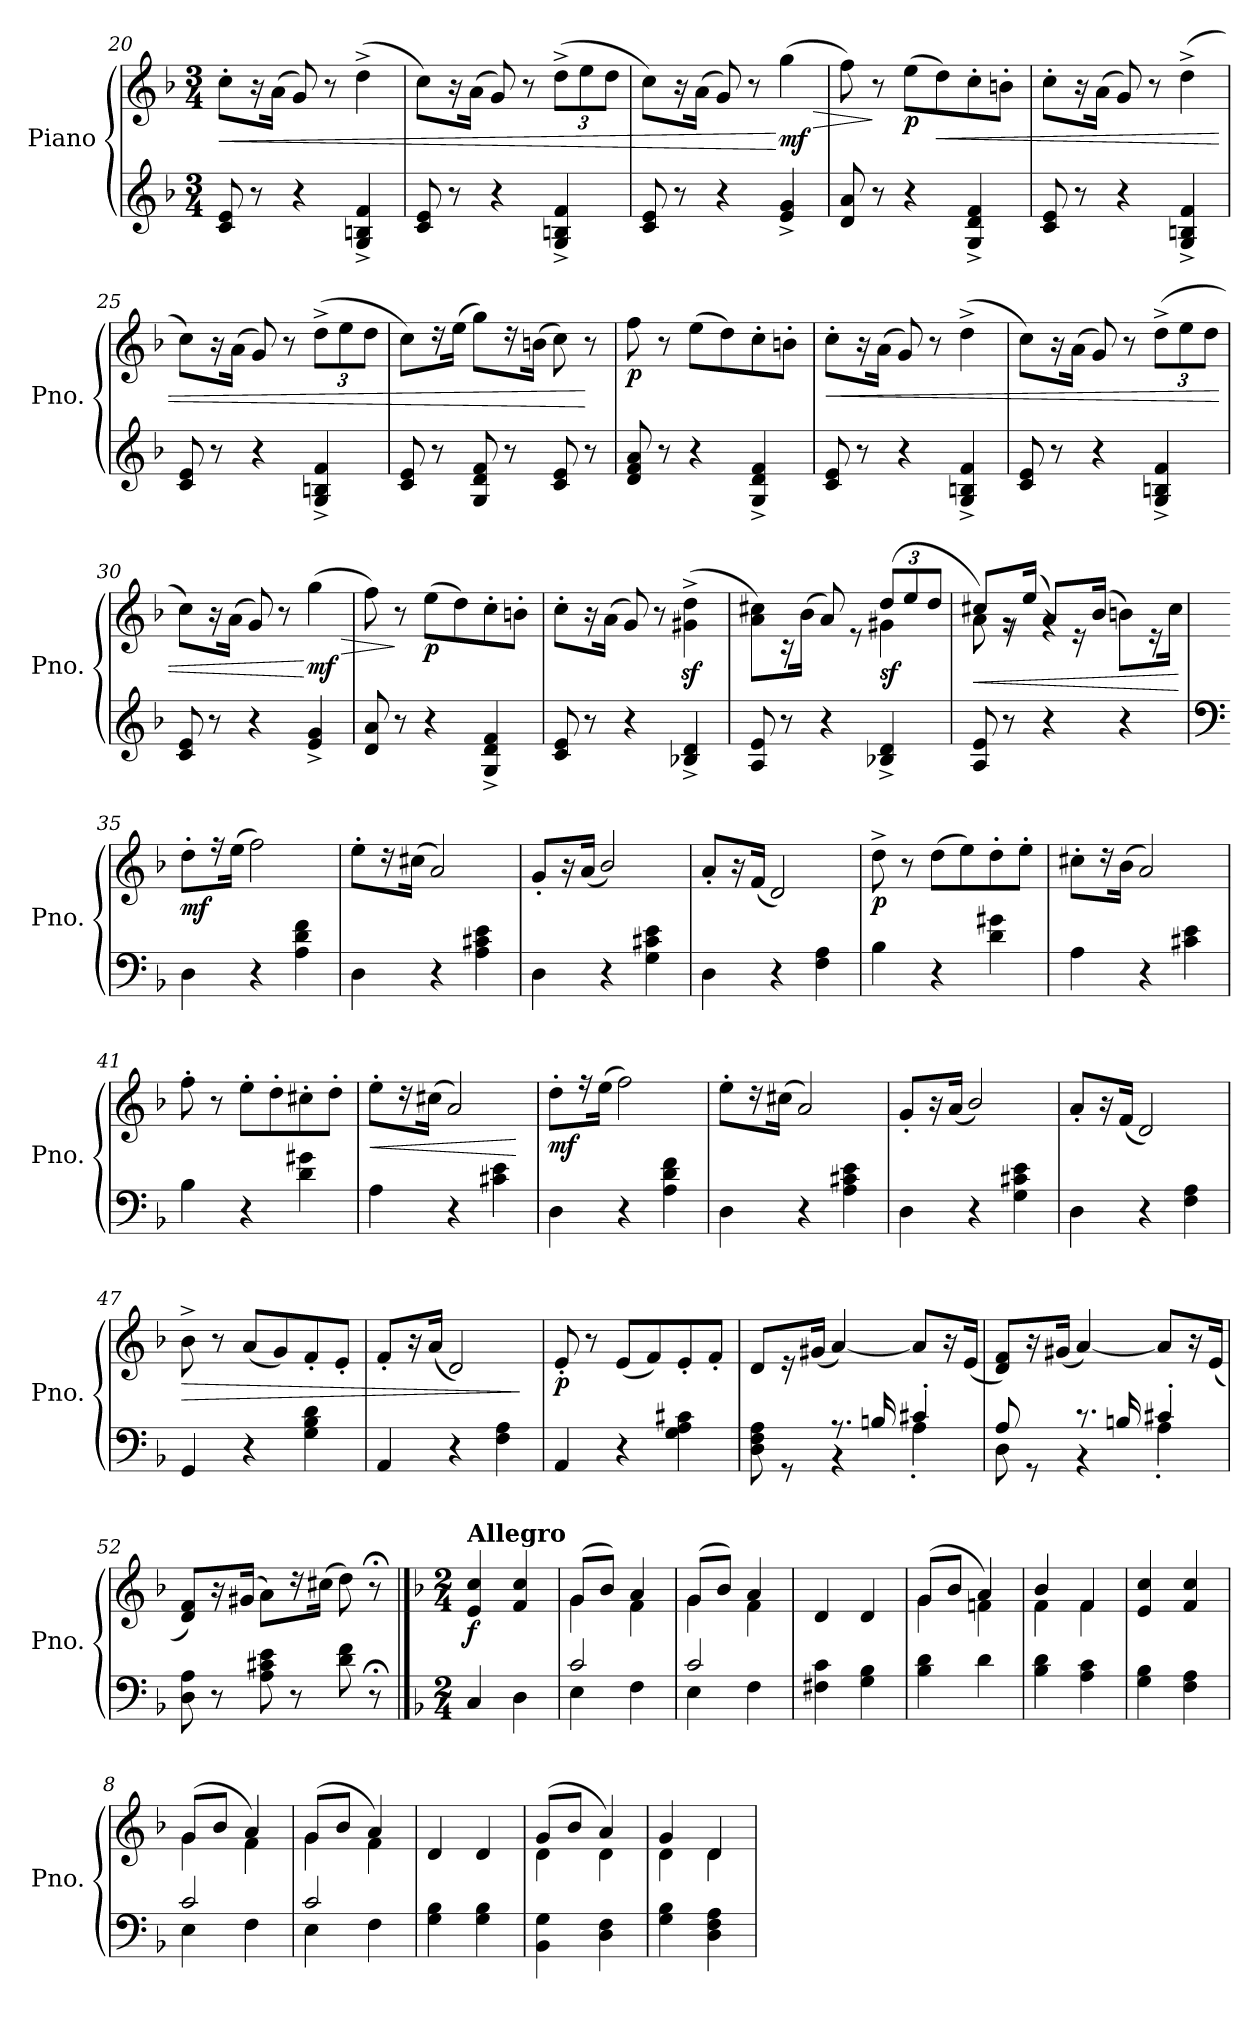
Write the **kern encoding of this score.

**kern	**kern	**dynam
*part1	*part1	*part1
*staff2	*staff1	*staff1/2
*I"Piano	*	*
*I'Pno.	*	*
*clefG2	*clefG2	*
*k[b-]	*k[b-]	*
*M3/4	*M3/4	*
=20	=20	=20
!	!	!LO:HP:b
8c/ 8e/	8cc'\L	<
8r	16r	.
.	(>16a\Jk	.
4r	8g/)	.
.	8r	.
4G/^ 4Bn/^ 4f/^	(>4dd^\	.
!!LO:LB:g=z
=21	=21	=21
8c/ 8e/	8cc\L)	.
8r	16r	.
.	(>16a\Jk	.
4r	8g/)	.
.	8r	.
*	*Xbrackettup	*
4G/^ 4Bn/^ 4f/^	(>12dd^\L	.
.	12ee\	.
.	12dd\J	.
=22	=22	=22
8c/ 8e/	8cc\L)	.
8r	16r	.
.	(>16a\Jk	.
4r	8g/)	.
.	8r	.
!	!	!LO:HP:n=1:b
!	!	!LO:DY:n=1:b
4e/^ 4g/^	(>4gg\	[ > mf
=23	=23	=23
8d/ 8a/	8ff\)	.
8r	8r	]
!	!	!LO:DY:b
4r	(>8ee\L	p
!	!	!LO:HP:b
.	8dd\)	<
4G/^ 4d/^ 4f/^	8cc'\	.
.	8bn'\J	.
=24	=24	=24
8c/ 8e/	8cc'\L	.
8r	16r	.
.	(>16a\Jk	.
4r	8g/)	.
.	8r	.
4G/^ 4Bn/^ 4f/^	(>4dd^\	.
=25	=25	=25
8c/ 8e/	8cc\L)	.
8r	16r	.
.	(>16a\Jk	.
4r	8g/)	.
.	8r	.
4G/^ 4Bn/^ 4f/^	(>12dd^\L	.
.	12ee\	.
.	12dd\J	.
=26	=26	=26
8c/ 8e/	8cc\L)	.
8r	16rdd	.
.	(>16ee\Jk	.
8G/ 8d/ 8f/	8gg\L)	.
8r	16rdd	.
.	(>16bn\Jk	.
8c/ 8e/	8cc\)	.
8r	8r	[
!!LO:LB:g=z
=27	=27	=27
!	!	!LO:DY:b
8d/ 8f/ 8a/	8ff\	p
8r	8r	.
4r	(>8ee\L	.
.	8dd\)	.
4G/^ 4d/^ 4f/^	8cc'\	.
.	8bn'\J	.
=28	=28	=28
!	!	!LO:HP:b
8c/ 8e/	8cc'\L	<
8r	16r	.
.	(>16a\Jk	.
4r	8g/)	.
.	8r	.
4G/^ 4Bn/^ 4f/^	(>4dd^\	.
=29	=29	=29
8c/ 8e/	8cc\L)	.
8r	16r	.
.	(>16a\Jk	.
4r	8g/)	.
.	8r	.
4G/^ 4Bn/^ 4f/^	(>12dd^\L	.
.	12ee\	.
.	12dd\J	.
=30	=30	=30
8c/ 8e/	8cc\L)	.
8r	16r	.
.	(>16a\Jk	.
4r	8g/)	.
.	8r	.
!	!	!LO:HP:n=1:b
!	!	!LO:DY:n=1:b
4e/^ 4g/^	(>4gg\	[ > mf
=31	=31	=31
8d/ 8a/	8ff\)	.
8r	8r	]
!	!	!LO:DY:b
4r	(>8ee\L	p
.	8dd\)	.
4G/^ 4d/^ 4f/^	8cc'\	.
.	8bn'\J	.
=32	=32	=32
8c/ 8e/	8cc'\L	.
8r	16r	.
.	(>16a\Jk	.
4r	8g/)	.
.	8r	.
4B-X/^ 4d/^	(>4g#X\z<^ 4dd\z<^	.
!!LO:PB:g=z
=33	=33	=33
*	*^	*
8A/ 8e/	8a\ 8cc#X\L)	2ryy	.
8r	16rc	.	.
.	(<16b-\Jk	.	.
4r	8a/)	.	.
.	8re	.	.
!	!	!	!LO:DY:b
4B-X/^ 4d/^	(>12dd/L	4g#X\	sf
.	12ee/	.	.
.	12dd/J	.	.
=34	=34	=34	=34
!	!	!	!LO:HP:b
8A/ 8e/	8cc#X/L)	8a\	<
8r	16rg	8rg	.
.	(>16ee/Jk	.	.
4r	8a/L)	4rg	.
.	16re	.	.
.	(>16b-/Jk	.	.
4r	8bn\L)	4ryy	.
.	16re	.	.
.	16cc#\Jk	.	.
*	*v	*v	*
.	.	[
=35	=35	=35
*clefF4	*	*
!	!	!LO:DY:b
4D\	8dd'\L	mf
.	16rff	.
.	(>16ee\Jk	.
4r	2ff\)	.
4A\ 4d\ 4f\	.	.
=36	=36	=36
4D\	8ee'\L	.
.	16rdd	.
.	(>16cc#X\Jk	.
4r	2a/)	.
4A\ 4c#X\ 4e\	.	.
=37	=37	=37
4D\	8g'/L	.
.	16r	.
.	(<16a/Jk	.
4r	2b-/)	.
4G\ 4c#X\ 4e\	.	.
=38	=38	=38
4D\	8a'/L	.
.	16r	.
.	(<16f/Jk	.
4r	2d/)	.
4F\ 4A\	.	.
!!LO:LB:g=z
=39	=39	=39
!	!	!LO:DY:b
4B-\	8dd^\	p
.	8r	.
4r	(>8dd\L	.
.	8ee\)	.
4d\ 4g#X\	8dd'\	.
.	8ee'\J	.
=40	=40	=40
4A\	8cc#X'\L	.
.	16rdd	.
.	(>16b-\Jk	.
4r	2a/)	.
4c#X\ 4e\	.	.
=41	=41	=41
4B-\	8ff'\	.
.	8r	.
4r	8ee'\L	.
.	8dd'\	.
4d\ 4g#X\	8cc#X'\	.
.	8dd'\J	.
=42	=42	=42
!	!	!LO:HP:b
4A\	8ee'\L	<
.	16rdd	.
.	(>16cc#X\Jk	.
4r	2a/)	.
4c#X\ 4e\	.	.
.	.	[
=43	=43	=43
!	!	!LO:DY:b
4D\	8dd'\L	mf
.	16rff	.
.	(>16ee\Jk	.
4r	2ff\)	.
4A\ 4d\ 4f\	.	.
=44	=44	=44
4D\	8ee'\L	.
.	16rdd	.
.	(>16cc#X\Jk	.
4r	2a/)	.
4A\ 4c#X\ 4e\	.	.
=45	=45	=45
4D\	8g'/L	.
.	16r	.
.	(<16a/Jk	.
4r	2b-/)	.
4G\ 4c#X\ 4e\	.	.
!!LO:LB:g=z
=46	=46	=46
4D\	8a'/L	.
.	16r	.
.	(<16f/Jk	.
4r	2d/)	.
4F\ 4A\	.	.
=47	=47	=47
!	!	!LO:HP:b
4GG/	8b-^\	>
.	8r	.
4r	(<8a/L	.
.	8g/)	.
4G\ 4B-\ 4d\	8f'/	.
.	8e'/J	.
=48	=48	=48
4AA/	8f'/L	.
.	16r	.
.	(<16a/Jk	.
4r	2d/)	.
4F\ 4A\	.	.
.	.	]
=49	=49	=49
!	!	!LO:DY:b
4AA/	8e'/	p
.	8r	.
4r	(<8e/L	.
.	8f/)	.
4G\ 4A\ 4c#X\	8e'/	.
.	8f'/J	.
=50	=50	=50
*^	*	*
8D\ 8F\ 8A\	4ryy	8d/L	.
8rGG	.	16r	.
.	.	(<16g#X/Jk	.
8.r	4r	[4a/)	.
16Bn/	.	.	.
4c#X'/	4A'\	8a/L]	.
.	.	16r	.
.	.	(<16e/Jk	.
=51	=51	=51	=51
8A/	8D\	8d/ 8f/L)	.
8rGG	8ryy	16r	.
.	.	(<16g#X/Jk	.
8.r	4r	[4a/)	.
16Bn/	.	.	.
4c#X'/	4A'\	8a/L]	.
.	.	16r	.
.	.	(<16e/Jk	.
*v	*v	*	*
=52	=52	=52
8D\ 8A\	8d/ 8f/L)	.
8r	16r	.
.	(>16g#X/Jk	.
8A\ 8c#X\ 8e\	8a\L)	.
8r	16rdd	.
.	(>16cc#X\Jk	.
8d\ 8f\	8dd\)	.
8r;<	8r;<	.
!!LO:LB:g=z
==1	==1	==1
*k[b-]	*k[b-]	*
*M2/4	*M2/4	*
!	!LO:TX:a:B:t=Allegro	!
!	!	!LO:DY:b
4C/	4e/ 4cc/	f
4D\	4f/ 4cc/	.
=2	=2	=2
*^	*^	*
2c/	4E\	(>8g/L	4g\	.
.	.	8b-/J)	.	.
.	4F\	4a/	4f\	.
=3	=3	=3	=3	=3
2c/	4E\	(>8g/L	4g\	.
.	.	8b-/J)	.	.
.	4F\	4a/	4f\	.
*v	*v	*	*	*
*	*v	*v	*
=4	=4	=4
4F#X\ 4c\	4d/	.
4G\ 4B-\	4d/	.
=5	=5	=5
*	*^	*
4B-\ 4d\	(>8g/L	4g\	.
.	8b-/J	.	.
4d\	4a/)	4fn\	.
=6	=6	=6	=6
4B-\ 4d\	4b-/	4f\	.
4A\ 4c\	4f/	4f\	.
*	*v	*v	*
=7	=7	=7
4G\ 4B-\	4e/ 4cc/	.
4F\ 4A\	4f/ 4cc/	.
=8	=8	=8
*^	*^	*
2c/	4E\	(>8g/L	4g\	.
.	.	8b-/J	.	.
.	4F\	4a/)	4f\	.
=9	=9	=9	=9	=9
2c/	4E\	(>8g/L	4g\	.
.	.	8b-/J	.	.
.	4F\	4a/)	4f\	.
*v	*v	*	*	*
*	*v	*v	*
=10	=10	=10
4G\ 4B-\	4d/	.
4G\ 4B-\	4d/	.
=11	=11	=11
*	*^	*
4BB-\ 4G\	(>8g/L	4d\	.
.	8b-/J	.	.
4D\ 4F\	4a/)	4d\	.
=12	=12	=12	=12
4G\ 4B-\	4g/	4d\	.
4D\ 4F\ 4A\	4d/	4d\	.
*	*v	*v	*
=	=	=
*-	*-	*-
